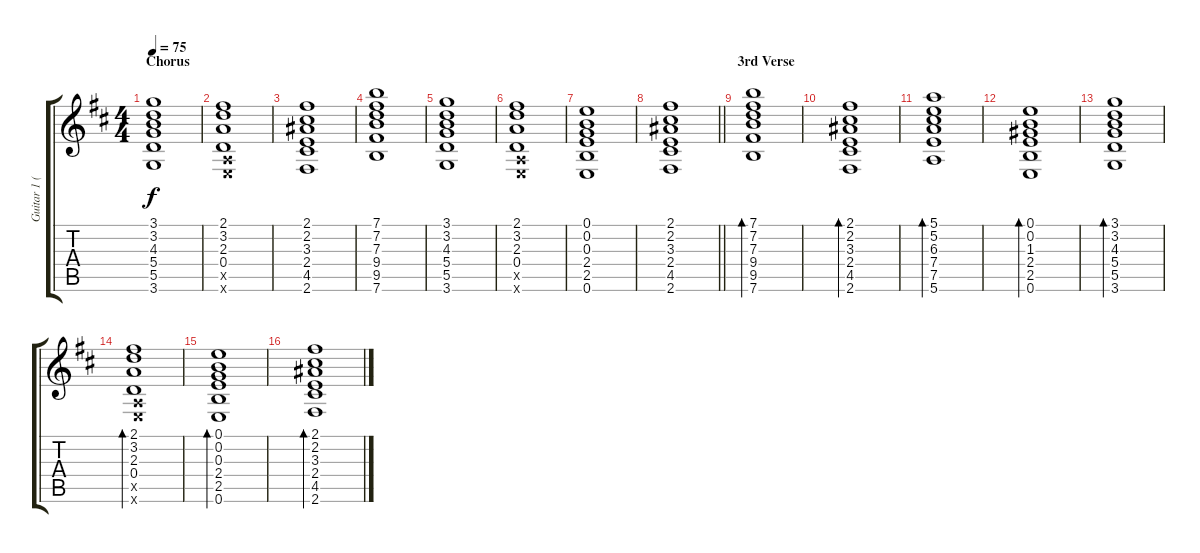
\track ("Guitar 1 (12-string)" "Guitar 1 (") {instrument acousticguitarsteel}
\staff {score tabs}
\tuning (E4 B3 G3 D3 A2 E2) {hide}
\ts (4 4)
\section ("" "Chorus")
\tempo 75
\clef g2
\ks bminor
(3.1 3.2 4.3 5.4 5.5 3.6).1{dy f} |
(2.1 3.2 2.3 0.4 0.5{x} 0.6{x}).1 |
(2.1 2.2 3.3 2.4 4.5 2.6).1 |
(7.1 7.2 7.3 9.4 9.5 7.6).1 |
(3.1 3.2 4.3 5.4 5.5 3.6).1 |
(2.1 3.2 2.3 0.4 0.5{x} 0.6{x}).1 |
(0.1 0.2 0.3 2.4 2.5 0.6).1 |
\barLineRight lightlight
(2.1 2.2 3.3 2.4 4.5 2.6).1 |
\section ("" "3rd Verse")
(7.1 7.2 7.3 9.4 9.5 7.6).1{bd 240} |
(2.1 2.2 3.3 2.4 4.5 2.6).1{bd 240} |
(5.1 5.2 6.3 7.4 7.5 5.6).1{bd 240} |
(0.1 0.2 1.3 2.4 2.5 0.6).1{bd 240} |
(3.1 3.2 4.3 5.4 5.5 3.6).1{bd 240} |
(2.1 3.2 2.3 0.4 0.5{x} 0.6{x}).1{bd 240} |
(0.1 0.2 0.3 2.4 2.5 0.6).1{bd 240} |
(2.1 2.2 3.3 2.4 4.5 2.6).1{bd 240}
